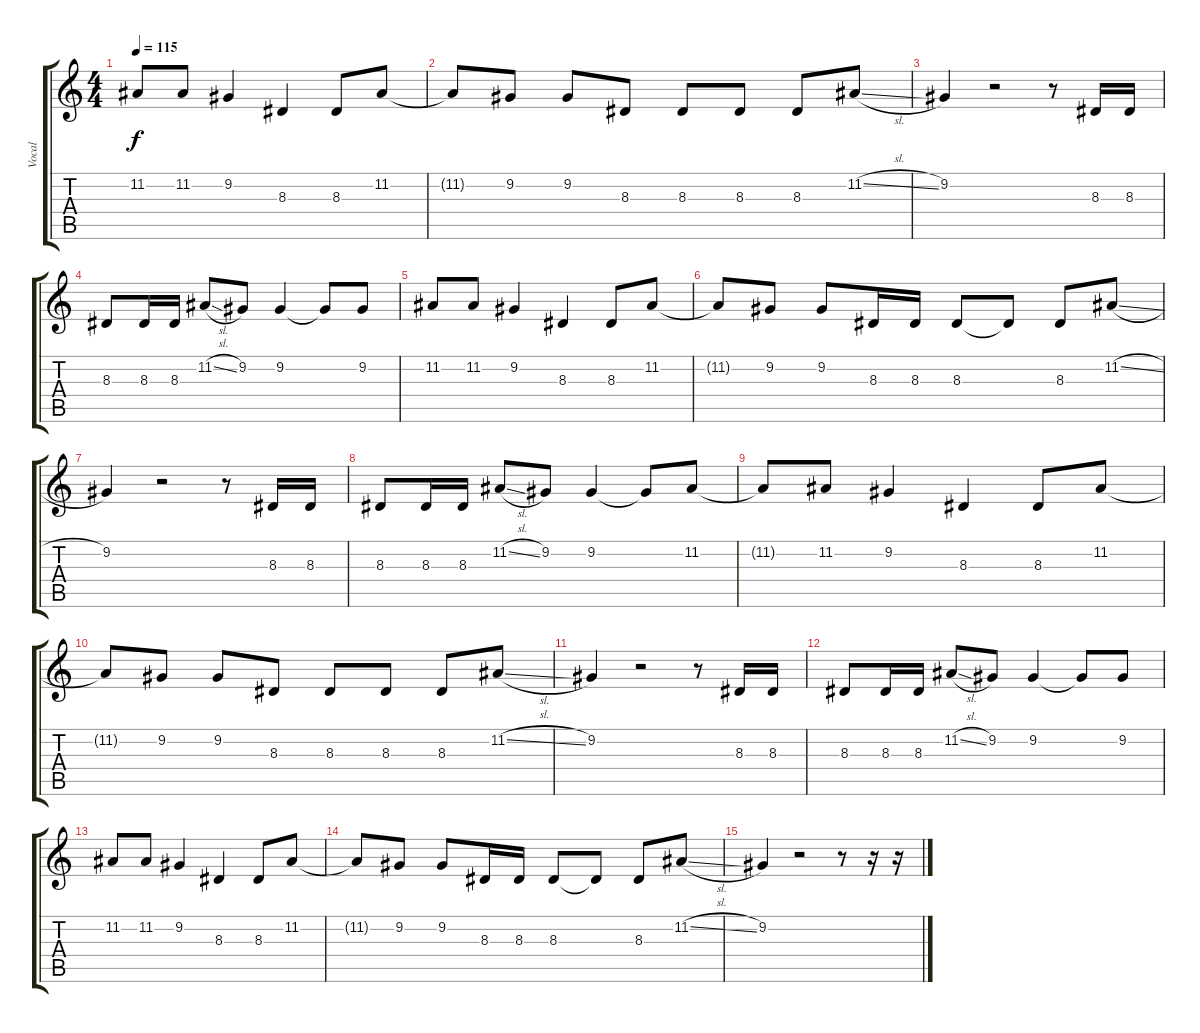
\track ("Vocal" "Vocal") {instrument lead1square}
\staff {score tabs}
\tuning (E4 B3 G3 D3 A2 E2) {hide}
\ts (4 4)
\tempo 115
\clef g2
\ks c
11.2{t}.8{dy f} 11.2.8 9.2.4 8.3.4 8.3.8 11.2.8 |
11.2{t}.8 9.2.8 9.2.8 8.3.8 8.3.8 8.3.8 8.3.8 11.2{sl}.8 |
9.2.4 r.2 r.8 8.3.16 8.3.16 |
8.3.8 8.3.16 8.3.16 11.2{sl}.8 9.2.8 9.2.4 9.2{t}.8 9.2.8 |
11.2.8 11.2.8 9.2.4 8.3.4 8.3.8 11.2.8 |
11.2{t}.8 9.2.8 9.2.8 8.3.16 8.3.16 8.3.8 8.3{t}.8 8.3.8 11.2{sl}.8 |
9.2.4 r.2 r.8 8.3.16 8.3.16 |
8.3.8 8.3.16 8.3.16 11.2{sl}.8 9.2.8 9.2.4 9.2{t}.8 11.2.8 |
11.2{t}.8 11.2.8 9.2.4 8.3.4 8.3.8 11.2.8 |
11.2{t}.8 9.2.8 9.2.8 8.3.8 8.3.8 8.3.8 8.3.8 11.2{sl}.8 |
9.2.4 r.2 r.8 8.3.16 8.3.16 |
8.3.8 8.3.16 8.3.16 11.2{sl}.8 9.2.8 9.2.4 9.2{t}.8 9.2.8 |
11.2.8 11.2.8 9.2.4 8.3.4 8.3.8 11.2.8 |
11.2{t}.8 9.2.8 9.2.8 8.3.16 8.3.16 8.3.8 8.3{t}.8 8.3.8 11.2{sl}.8 |
9.2.4 r.2 r.8 r.16 r.16
